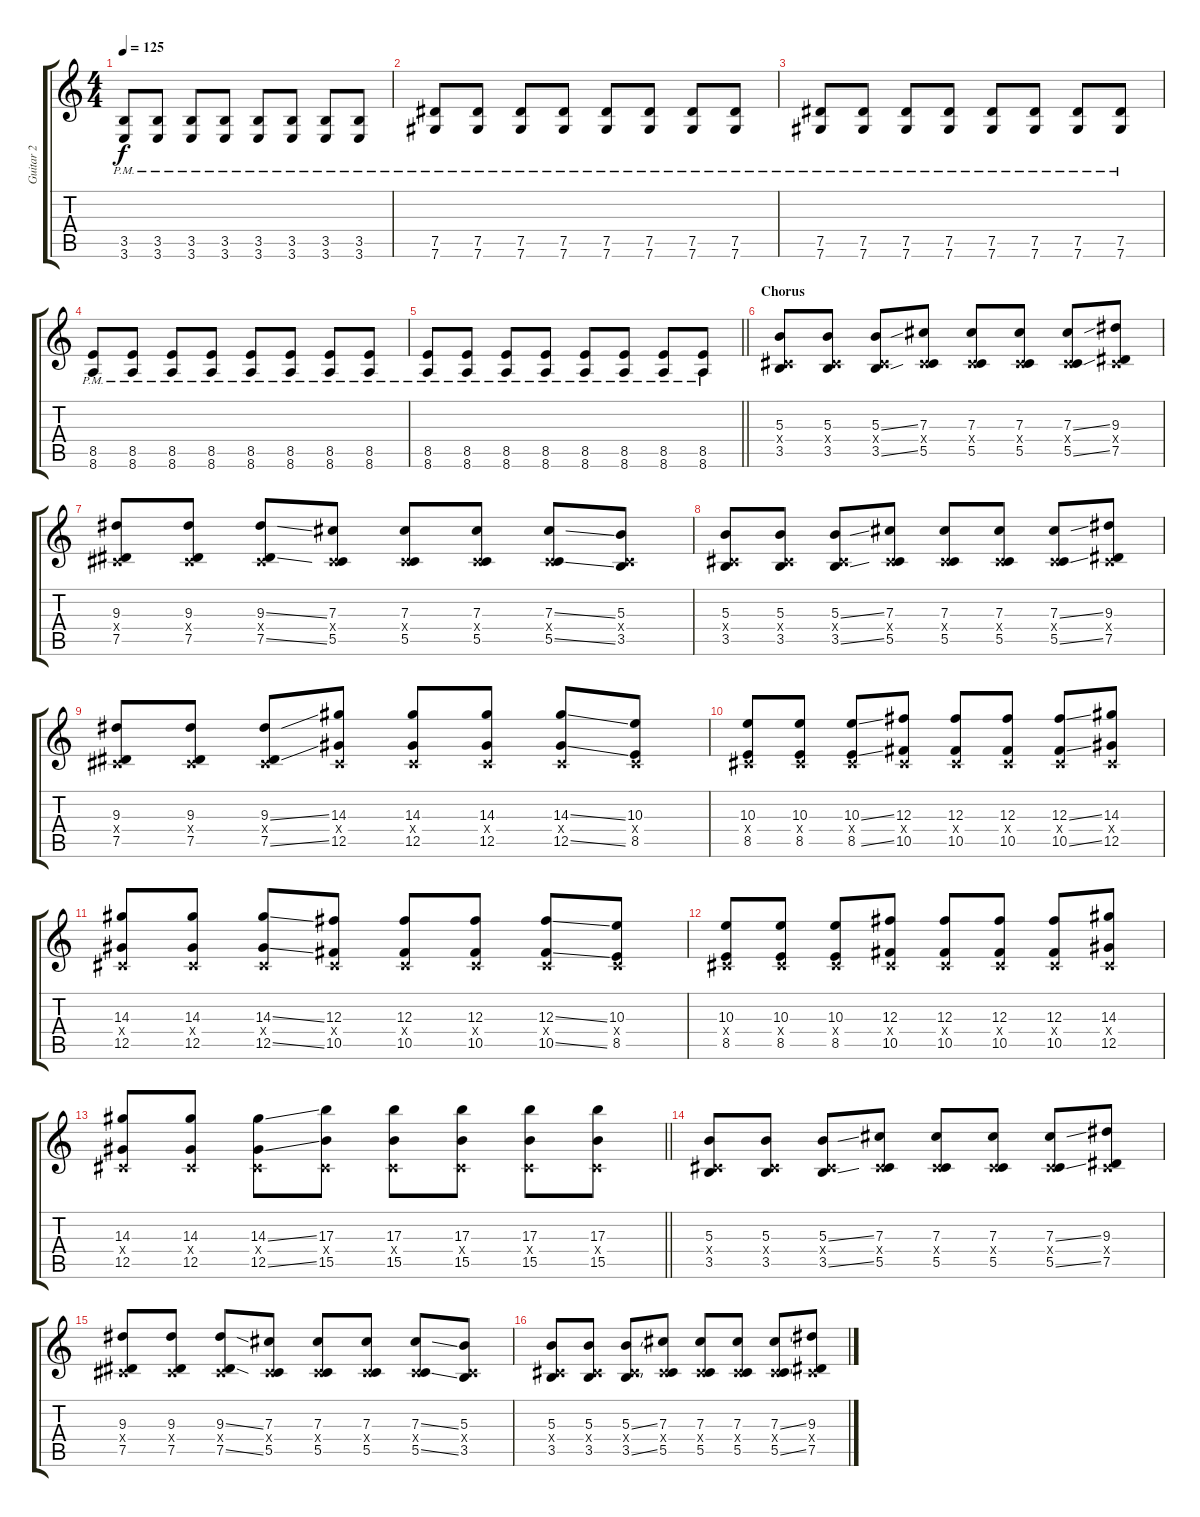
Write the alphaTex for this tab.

\track ("Guitar 2" "Guitar 2") {instrument overdrivenguitar}
\staff {score tabs}
\tuning (Eb4 Bb3 Gb3 Db3 Ab2 Db2) {hide}
\ts (4 4)
\tempo 125
\clef g2
\ks c
(3.5{pm} 3.6{pm}).8{dy f} (3.5{pm} 3.6{pm}).8 (3.5{pm} 3.6{pm}).8 (3.5{pm} 3.6{pm}).8 (3.5{pm} 3.6{pm}).8 (3.5{pm} 3.6{pm}).8 (3.5{pm} 3.6{pm}).8 (3.5{pm} 3.6{pm}).8 |
(7.5{pm} 7.6{pm}).8 (7.5{pm} 7.6{pm}).8 (7.5{pm} 7.6{pm}).8 (7.5{pm} 7.6{pm}).8 (7.5{pm} 7.6{pm}).8 (7.5{pm} 7.6{pm}).8 (7.5{pm} 7.6{pm}).8 (7.5{pm} 7.6{pm}).8 |
(7.5{pm} 7.6{pm}).8 (7.5{pm} 7.6{pm}).8 (7.5{pm} 7.6{pm}).8 (7.5{pm} 7.6{pm}).8 (7.5{pm} 7.6{pm}).8 (7.5{pm} 7.6{pm}).8 (7.5{pm} 7.6{pm}).8 (7.5{pm} 7.6{pm}).8 |
(8.5{pm} 8.6{pm}).8 (8.5{pm} 8.6{pm}).8 (8.5{pm} 8.6{pm}).8 (8.5{pm} 8.6{pm}).8 (8.5{pm} 8.6{pm}).8 (8.5{pm} 8.6{pm}).8 (8.5{pm} 8.6{pm}).8 (8.5{pm} 8.6{pm}).8 |
\barLineRight lightlight
(8.5{pm} 8.6{pm}).8 (8.5{pm} 8.6{pm}).8 (8.5{pm} 8.6{pm}).8 (8.5{pm} 8.6{pm}).8 (8.5{pm} 8.6{pm}).8 (8.5{pm} 8.6{pm}).8 (8.5{pm} 8.6{pm}).8 (8.5{pm} 8.6{pm}).8 |
\section ("" "Chorus")
(5.3 0.4{x} 3.5).8 (5.3 0.4{x} 3.5).8 (5.3{ss} 0.4{x} 3.5{ss}).8 (7.3 0.4{x} 5.5).8 (7.3 0.4{x} 5.5).8 (7.3 0.4{x} 5.5).8 (7.3{ss} 0.4{x} 5.5{ss}).8 (9.3 0.4{x} 7.5).8 |
(9.3 0.4{x} 7.5).8 (9.3 0.4{x} 7.5).8 (9.3{ss} 0.4{x} 7.5{ss}).8 (7.3 0.4{x} 5.5).8 (7.3 0.4{x} 5.5).8 (7.3 0.4{x} 5.5).8 (7.3{ss} 0.4{x} 5.5{ss}).8 (5.3 0.4{x} 3.5).8 |
(5.3 0.4{x} 3.5).8 (5.3 0.4{x} 3.5).8 (5.3{ss} 0.4{x} 3.5{ss}).8 (7.3 0.4{x} 5.5).8 (7.3 0.4{x} 5.5).8 (7.3 0.4{x} 5.5).8 (7.3{ss} 0.4{x} 5.5{ss}).8 (9.3 0.4{x} 7.5).8 |
(9.3 0.4{x} 7.5).8 (9.3 0.4{x} 7.5).8 (9.3{ss} 0.4{x} 7.5{ss}).8 (14.3 0.4{x} 12.5).8 (14.3 0.4{x} 12.5).8 (14.3 0.4{x} 12.5).8 (14.3{ss} 0.4{x} 12.5{ss}).8 (10.3 0.4{x} 8.5).8 |
(10.3 0.4{x} 8.5).8 (10.3 0.4{x} 8.5).8 (10.3{ss} 0.4{x} 8.5{ss}).8 (12.3 0.4{x} 10.5).8 (12.3 0.4{x} 10.5).8 (12.3 0.4{x} 10.5).8 (12.3{ss} 0.4{x} 10.5{ss}).8 (14.3 0.4{x} 12.5).8 |
(14.3 0.4{x} 12.5).8 (14.3 0.4{x} 12.5).8 (14.3{ss} 0.4{x} 12.5{ss}).8 (12.3 0.4{x} 10.5).8 (12.3 0.4{x} 10.5).8 (12.3 0.4{x} 10.5).8 (12.3{ss} 0.4{x} 10.5{ss}).8 (10.3 0.4{x} 8.5).8 |
(10.3 0.4{x} 8.5).8 (10.3 0.4{x} 8.5).8 (10.3 0.4{x} 8.5).8 (12.3 0.4{x} 10.5).8 (12.3 0.4{x} 10.5).8 (12.3 0.4{x} 10.5).8 (12.3 0.4{x} 10.5).8 (14.3 0.4{x} 12.5).8 |
\barLineRight lightlight
(14.3 0.4{x} 12.5).8 (14.3 0.4{x} 12.5).8 (14.3{ss} 0.4{x} 12.5{ss}).8 (17.3 0.4{x} 15.5).8 (17.3 0.4{x} 15.5).8 (17.3 0.4{x} 15.5).8 (17.3 0.4{x} 15.5).8 (17.3 0.4{x} 15.5).8 |
(5.3 0.4{x} 3.5).8 (5.3 0.4{x} 3.5).8 (5.3{ss} 0.4{x} 3.5{ss}).8 (7.3 0.4{x} 5.5).8 (7.3 0.4{x} 5.5).8 (7.3 0.4{x} 5.5).8 (7.3{ss} 0.4{x} 5.5{ss}).8 (9.3 0.4{x} 7.5).8 |
(9.3 0.4{x} 7.5).8 (9.3 0.4{x} 7.5).8 (9.3{ss} 0.4{x} 7.5{ss}).8 (7.3 0.4{x} 5.5).8 (7.3 0.4{x} 5.5).8 (7.3 0.4{x} 5.5).8 (7.3{ss} 0.4{x} 5.5{ss}).8 (5.3 0.4{x} 3.5).8 |
(5.3 0.4{x} 3.5).8 (5.3 0.4{x} 3.5).8 (5.3{ss} 0.4{x} 3.5{ss}).8 (7.3 0.4{x} 5.5).8 (7.3 0.4{x} 5.5).8 (7.3 0.4{x} 5.5).8 (7.3{ss} 0.4{x} 5.5{ss}).8 (9.3 0.4{x} 7.5).8
